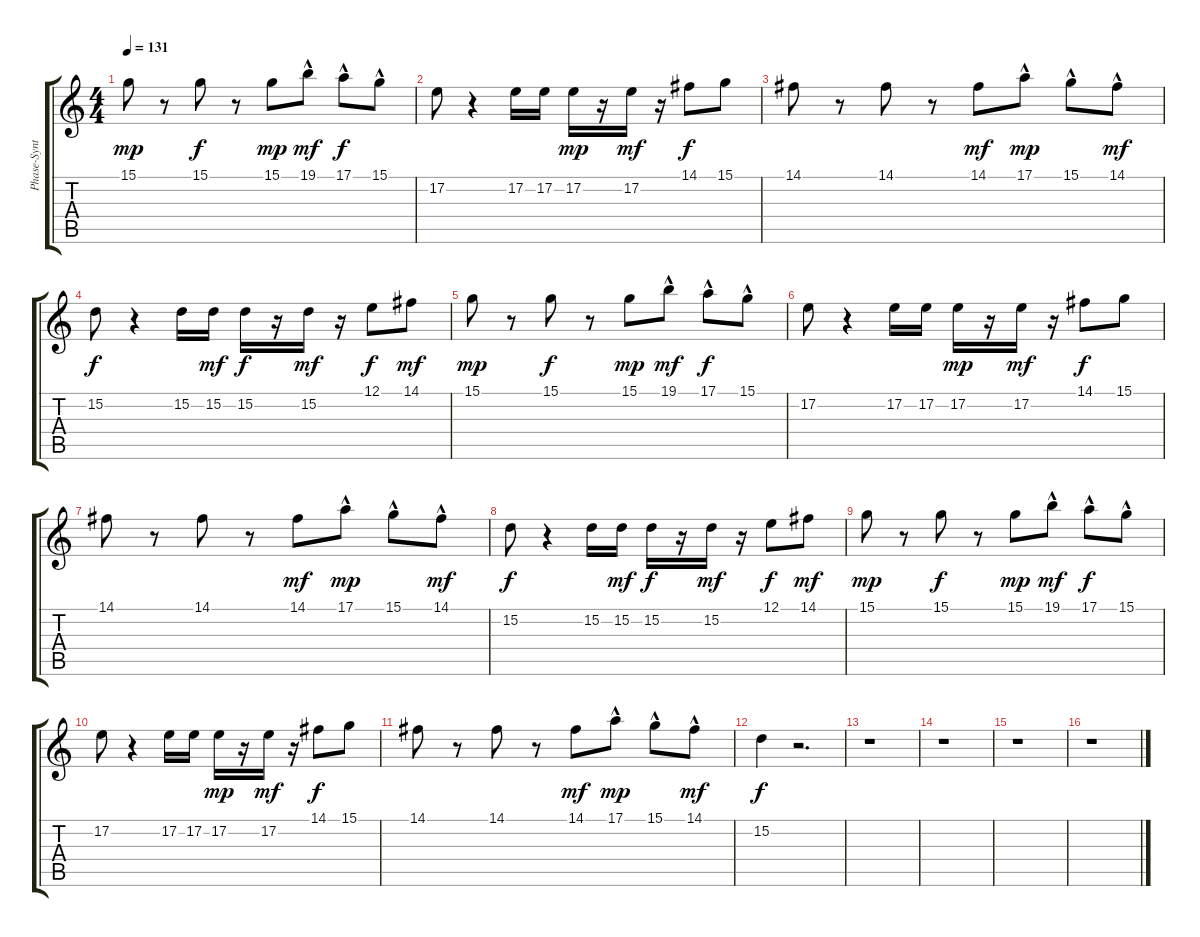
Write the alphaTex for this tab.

\track ("Phase-Synth" "Phase-Synt") {instrument lead1square}
\staff {score tabs}
\tuning (E4 B3 G3 D3 A2 E2) {hide}
\ts (4 4)
\tempo 131
\clef g2
\ks c
15.1.8{dy mp} r.8 15.1.8{dy f} r.8 15.1.8{dy mp} 19.1{hac}.8{dy mf} 17.1{hac}.8{dy f} 15.1{hac}.8 |
17.2.8 r.4 17.2.16 17.2.16 17.2.16{dy mp} r.16 17.2.16{dy mf} r.16 14.1.8{dy f} 15.1.8 |
14.1.8 r.8 14.1.8 r.8 14.1.8{dy mf} 17.1{hac}.8{dy mp} 15.1{hac}.8 14.1{hac}.8{dy mf} |
15.2.8{dy f} r.4 15.2.16 15.2.16{dy mf} 15.2.16{dy f} r.16 15.2.16{dy mf} r.16 12.1.8{dy f} 14.1.8{dy mf} |
15.1.8{dy mp} r.8 15.1.8{dy f} r.8 15.1.8{dy mp} 19.1{hac}.8{dy mf} 17.1{hac}.8{dy f} 15.1{hac}.8 |
17.2.8 r.4 17.2.16 17.2.16 17.2.16{dy mp} r.16 17.2.16{dy mf} r.16 14.1.8{dy f} 15.1.8 |
14.1.8 r.8 14.1.8 r.8 14.1.8{dy mf} 17.1{hac}.8{dy mp} 15.1{hac}.8 14.1{hac}.8{dy mf} |
15.2.8{dy f} r.4 15.2.16 15.2.16{dy mf} 15.2.16{dy f} r.16 15.2.16{dy mf} r.16 12.1.8{dy f} 14.1.8{dy mf} |
15.1.8{dy mp} r.8 15.1.8{dy f} r.8 15.1.8{dy mp} 19.1{hac}.8{dy mf} 17.1{hac}.8{dy f} 15.1{hac}.8 |
17.2.8 r.4 17.2.16 17.2.16 17.2.16{dy mp} r.16 17.2.16{dy mf} r.16 14.1.8{dy f} 15.1.8 |
14.1.8 r.8 14.1.8 r.8 14.1.8{dy mf} 17.1{hac}.8{dy mp} 15.1{hac}.8 14.1{hac}.8{dy mf} |
15.2.4{dy f} r.2{d} |
r.1 |
r.1 |
r.1 |
r.1
